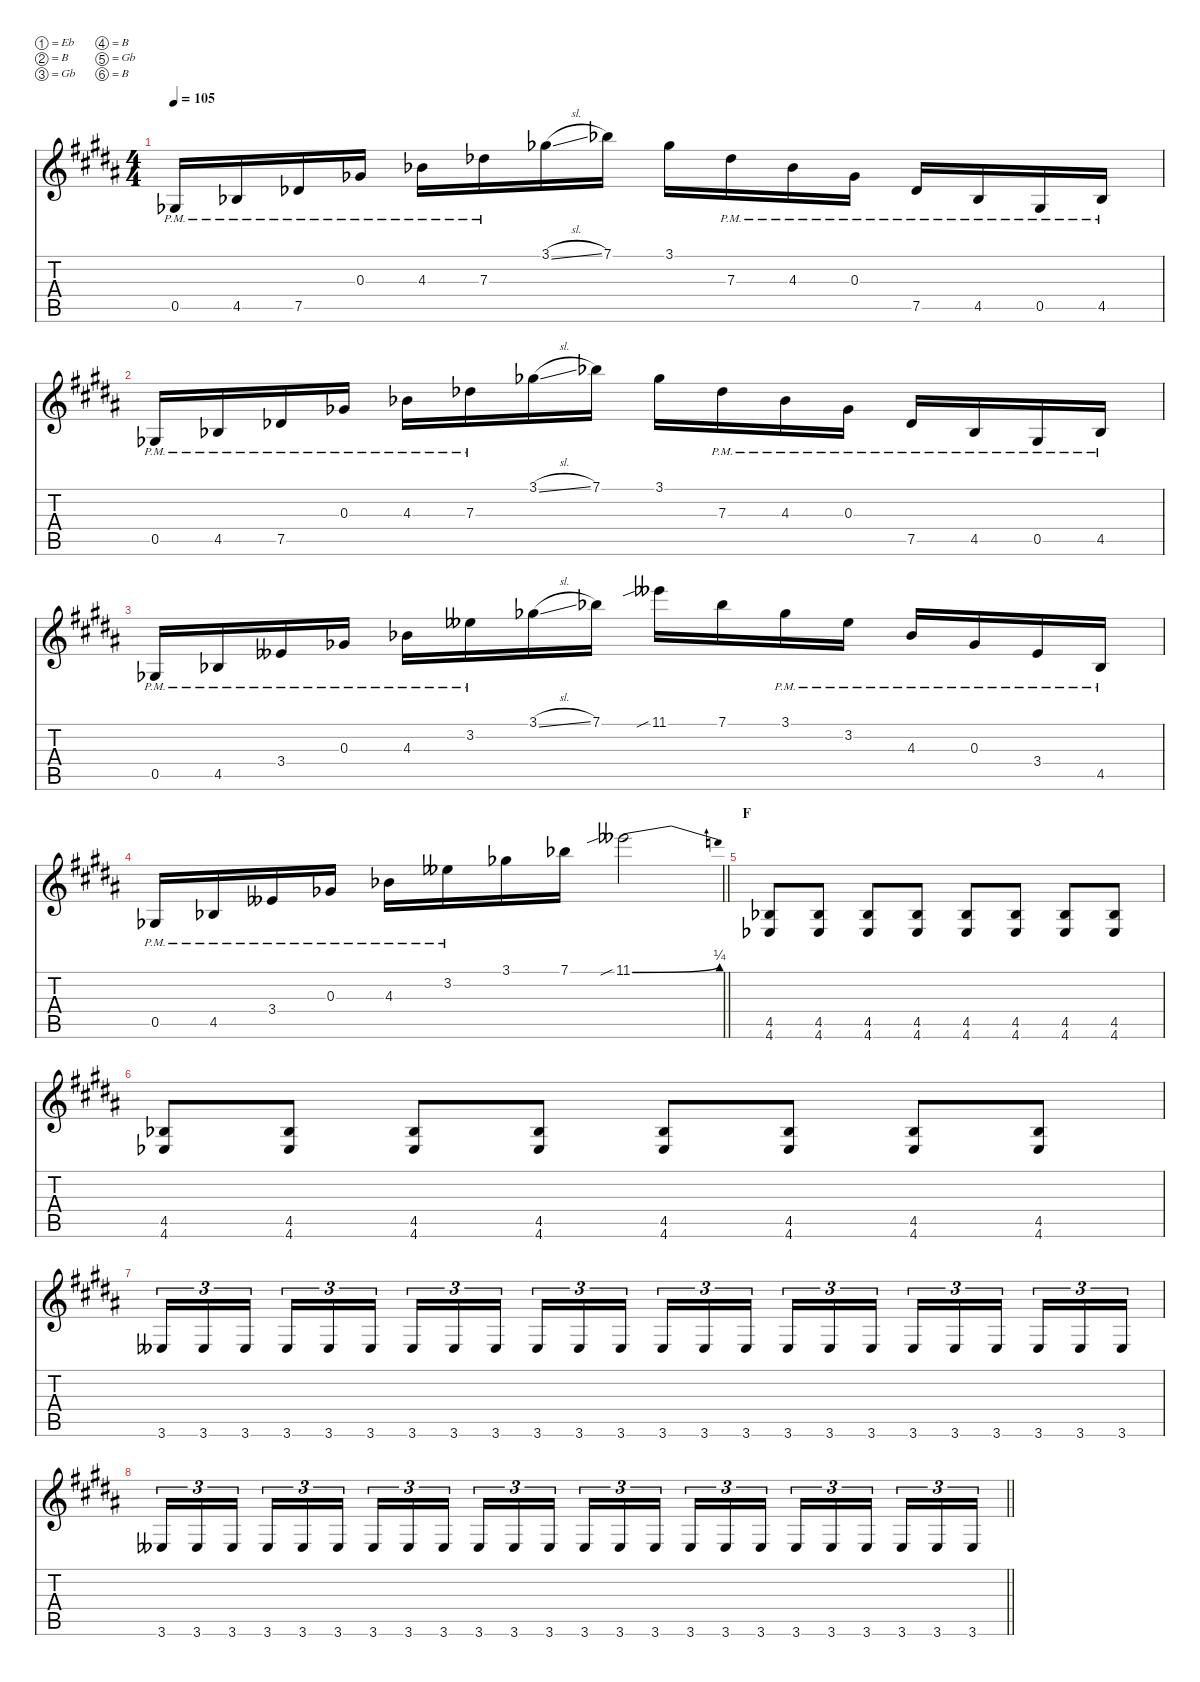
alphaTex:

\defaultSystemsLayout 4
\hideDynamics
\bracketExtendMode nobrackets
\singleTrackTrackNamePolicy hidden
\multiTrackTrackNamePolicy hidden
\firstSystemTrackNameMode fullname
\firstSystemTrackNameOrientation horizontal
\otherSystemsTrackNameOrientation horizontal
\track ("Guitar I" "dist.guit.") {mute instrument distortionguitar}
\staff {score tabs}
\tuning (Eb4 B3 Gb3 B2 Gb2 B1)
\ts (4 4)
\tempo 105
\clef g2
\ks b
0.5{pm acc b}.16{dy f beam Up} 4.5{pm acc b}.16{beam Up} 7.5{pm acc b}.16{beam Up} 0.3{pm acc b}.16{beam Up} 4.3{pm acc b}.16{beam Down} 7.3{pm acc b}.16{beam Down} 3.1{sl acc b}.16{beam Down} 7.1{acc b}.16{beam Down} 3.1{acc b}.16{beam Down} 7.3{pm acc b}.16{beam Down} 4.3{pm acc b}.16{beam Down} 0.3{pm acc b}.16{beam Down} 7.5{pm acc b}.16{beam Up} 4.5{pm acc b}.16{beam Up} 0.5{pm acc b}.16{beam Up} 4.5{pm acc b}.16{beam Up} |
0.5{pm acc b}.16{beam Up} 4.5{pm acc b}.16{beam Up} 7.5{pm acc b}.16{beam Up} 0.3{pm acc b}.16{beam Up} 4.3{pm acc b}.16{beam Down} 7.3{pm acc b}.16{beam Down} 3.1{sl acc b}.16{beam Down} 7.1{acc b}.16{beam Down} 3.1{acc b}.16{beam Down} 7.3{pm acc b}.16{beam Down} 4.3{pm acc b}.16{beam Down} 0.3{pm acc b}.16{beam Down} 7.5{pm acc b}.16{beam Up} 4.5{pm acc b}.16{beam Up} 0.5{pm acc b}.16{beam Up} 4.5{pm acc b}.16{beam Up} |
0.5{pm acc b}.16{beam Up} 4.5{pm acc b}.16{beam Up} 3.4{pm acc bb}.16{beam Up} 0.3{pm acc b}.16{beam Up} 4.3{pm acc b}.16{beam Down} 3.2{pm acc bb}.16{beam Down} 3.1{sl acc b}.16{beam Down} 7.1{acc b}.16{beam Down} 11.1{sib acc bb}.16{beam Down} 7.1{acc b}.16{beam Down} 3.1{pm acc b}.16{beam Down} 3.2{pm acc bb}.16{beam Down} 4.3{pm acc b}.16{beam Up} 0.3{pm acc b}.16{beam Up} 3.4{pm acc bb}.16{beam Up} 4.5{pm acc b}.16{beam Up} |
\barLineRight lightlight
0.5{pm acc b}.16{beam Up} 4.5{pm acc b}.16{beam Up} 3.4{pm acc bb}.16{beam Up} 0.3{pm acc b}.16{beam Up} 4.3{pm acc b}.16{beam Down} 3.2{pm acc bb}.16{beam Down} 3.1{acc b}.16{beam Down} 7.1{acc b}.16{beam Down} 11.1{be (bend 0 0 15 1) sib acc bb}.2{beam Down} |
\section ("" "F")
(4.5{acc b} 4.6{acc b}).8{beam Up} (4.5{acc b} 4.6{acc b}).8{beam Up} (4.5{acc b} 4.6{acc b}).8{beam Up} (4.5{acc b} 4.6{acc b}).8{beam Up} (4.5{acc b} 4.6{acc b}).8{beam Up} (4.5{acc b} 4.6{acc b}).8{beam Up} (4.5{acc b} 4.6{acc b}).8{beam Up} (4.5{acc b} 4.6{acc b}).8{beam Up} |
(4.5{acc b} 4.6{acc b}).8{beam Up} (4.5{acc b} 4.6{acc b}).8{beam Up} (4.5{acc b} 4.6{acc b}).8{beam Up} (4.5{acc b} 4.6{acc b}).8{beam Up} (4.5{acc b} 4.6{acc b}).8{beam Up} (4.5{acc b} 4.6{acc b}).8{beam Up} (4.5{acc b} 4.6{acc b}).8{beam Up} (4.5{acc b} 4.6{acc b}).8{beam Up} |
3.6{acc bb}.16{tu (3 2) beam Up} 3.6{acc bb}.16{tu (3 2) beam Up} 3.6{acc bb}.16{tu (3 2) beam Up} 3.6{acc bb}.16{tu (3 2) beam Up} 3.6{acc bb}.16{tu (3 2) beam Up} 3.6{acc bb}.16{tu (3 2) beam Up} 3.6{acc bb}.16{tu (3 2) beam Up} 3.6{acc bb}.16{tu (3 2) beam Up} 3.6{acc bb}.16{tu (3 2) beam Up} 3.6{acc bb}.16{tu (3 2) beam Up} 3.6{acc bb}.16{tu (3 2) beam Up} 3.6{acc bb}.16{tu (3 2) beam Up} 3.6{acc bb}.16{tu (3 2) beam Up} 3.6{acc bb}.16{tu (3 2) beam Up} 3.6{acc bb}.16{tu (3 2) beam Up} 3.6{acc bb}.16{tu (3 2) beam Up} 3.6{acc bb}.16{tu (3 2) beam Up} 3.6{acc bb}.16{tu (3 2) beam Up} 3.6{acc bb}.16{tu (3 2) beam Up} 3.6{acc bb}.16{tu (3 2) beam Up} 3.6{acc bb}.16{tu (3 2) beam Up} 3.6{acc bb}.16{tu (3 2) beam Up} 3.6{acc bb}.16{tu (3 2) beam Up} 3.6{acc bb}.16{tu (3 2) beam Up} |
\barLineRight lightlight
3.6{acc bb}.16{tu (3 2) beam Up} 3.6{acc bb}.16{tu (3 2) beam Up} 3.6{acc bb}.16{tu (3 2) beam Up} 3.6{acc bb}.16{tu (3 2) beam Up} 3.6{acc bb}.16{tu (3 2) beam Up} 3.6{acc bb}.16{tu (3 2) beam Up} 3.6{acc bb}.16{tu (3 2) beam Up} 3.6{acc bb}.16{tu (3 2) beam Up} 3.6{acc bb}.16{tu (3 2) beam Up} 3.6{acc bb}.16{tu (3 2) beam Up} 3.6{acc bb}.16{tu (3 2) beam Up} 3.6{acc bb}.16{tu (3 2) beam Up} 3.6{acc bb}.16{tu (3 2) beam Up} 3.6{acc bb}.16{tu (3 2) beam Up} 3.6{acc bb}.16{tu (3 2) beam Up} 3.6{acc bb}.16{tu (3 2) beam Up} 3.6{acc bb}.16{tu (3 2) beam Up} 3.6{acc bb}.16{tu (3 2) beam Up} 3.6{acc bb}.16{tu (3 2) beam Up} 3.6{acc bb}.16{tu (3 2) beam Up} 3.6{acc bb}.16{tu (3 2) beam Up} 3.6{acc bb}.16{tu (3 2) beam Up} 3.6{acc bb}.16{tu (3 2) beam Up} 3.6{acc bb}.16{tu (3 2) beam Up}
